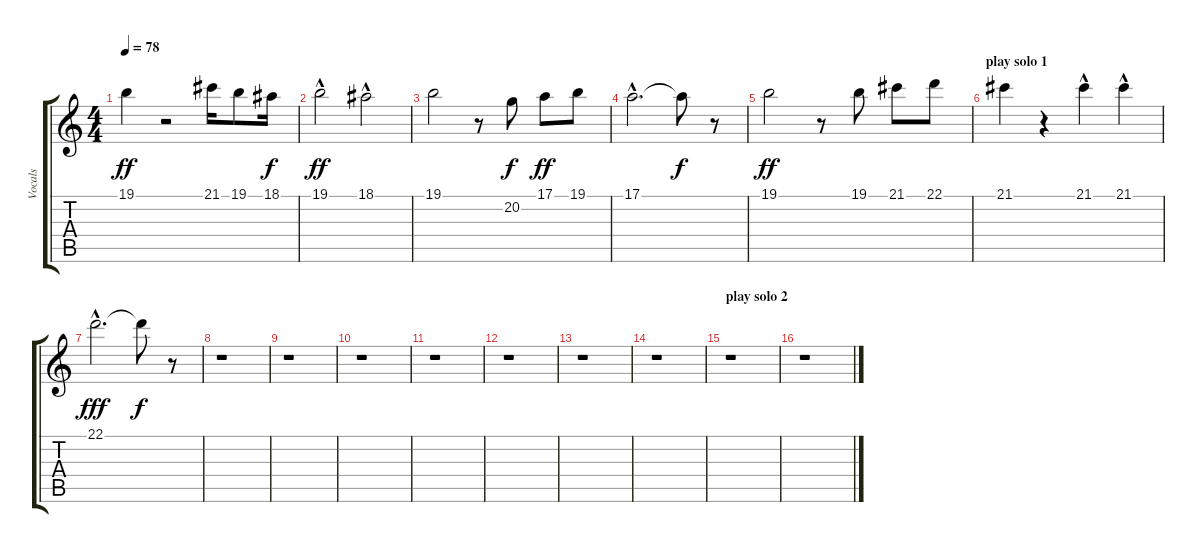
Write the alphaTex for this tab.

\track ("Vocals" "Vocals") {instrument lead8bassandlead}
\staff {score tabs}
\tuning (E4 B3 G3 D3 A2 E2) {hide}
\ts (4 4)
\tempo 78
\clef g2
\ks c
19.1.4{dy ff} r.2 21.1.16 19.1.8 18.1.16{dy f} |
19.1{hac}.2{dy ff} 18.1{hac}.2 |
19.1.2{balance 9} r.8 20.2.8{dy f} 17.1.8{dy ff} 19.1.8 |
17.1{hac}.2{d} 17.1{t}.8{dy f} r.8 |
19.1.2{dy ff} r.8 19.1.8 21.1.8 22.1.8 |
\section ("" "play solo 1")
21.1.4 r.4 21.1{hac}.4 21.1{hac}.4 |
22.1{hac}.2{d dy fff} 22.1{t}.8{dy f} r.8 |
r.1 |
r.1 |
r.1 |
r.1 |
r.1 |
r.1 |
r.1 |
\section ("" "play solo 2")
r.1 |
r.1
